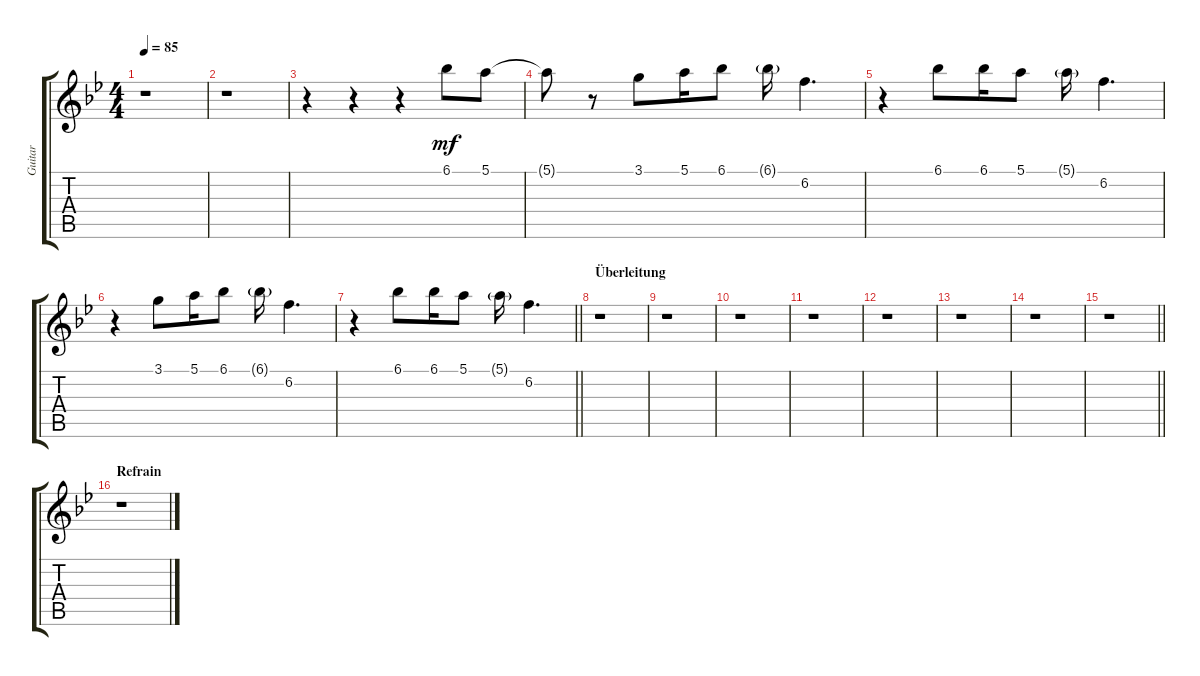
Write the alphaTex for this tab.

\track ("Guitar" "Guitar") {instrument distortionguitar}
\staff {score tabs}
\tuning (E4 B3 G3 D3 A2 E2) {hide}
\ts (4 4)
\tempo 85
\clef g2
\ks gminor
r.1{dy p} |
r.1 |
r.4 r.4 r.4 6.1.8{dy mf} 5.1.8 |
5.1{t}.8 r.8 3.1.8 5.1.16 6.1.8 6.1{g}.16 6.2.4{d} |
r.4 6.1.8 6.1.16 5.1.8 5.1{g}.16 6.2.4{d} |
r.4 3.1.8 5.1.16 6.1.8 6.1{g}.16 6.2.4{d} |
\barLineRight lightlight
r.4 6.1.8 6.1.16 5.1.8 5.1{g}.16 6.2.4{d} |
\section ("" "Überleitung")
r.1 |
r.1 |
r.1 |
r.1 |
r.1 |
r.1 |
r.1 |
\barLineRight lightlight
r.1 |
\section ("" "Refrain")
r.1
